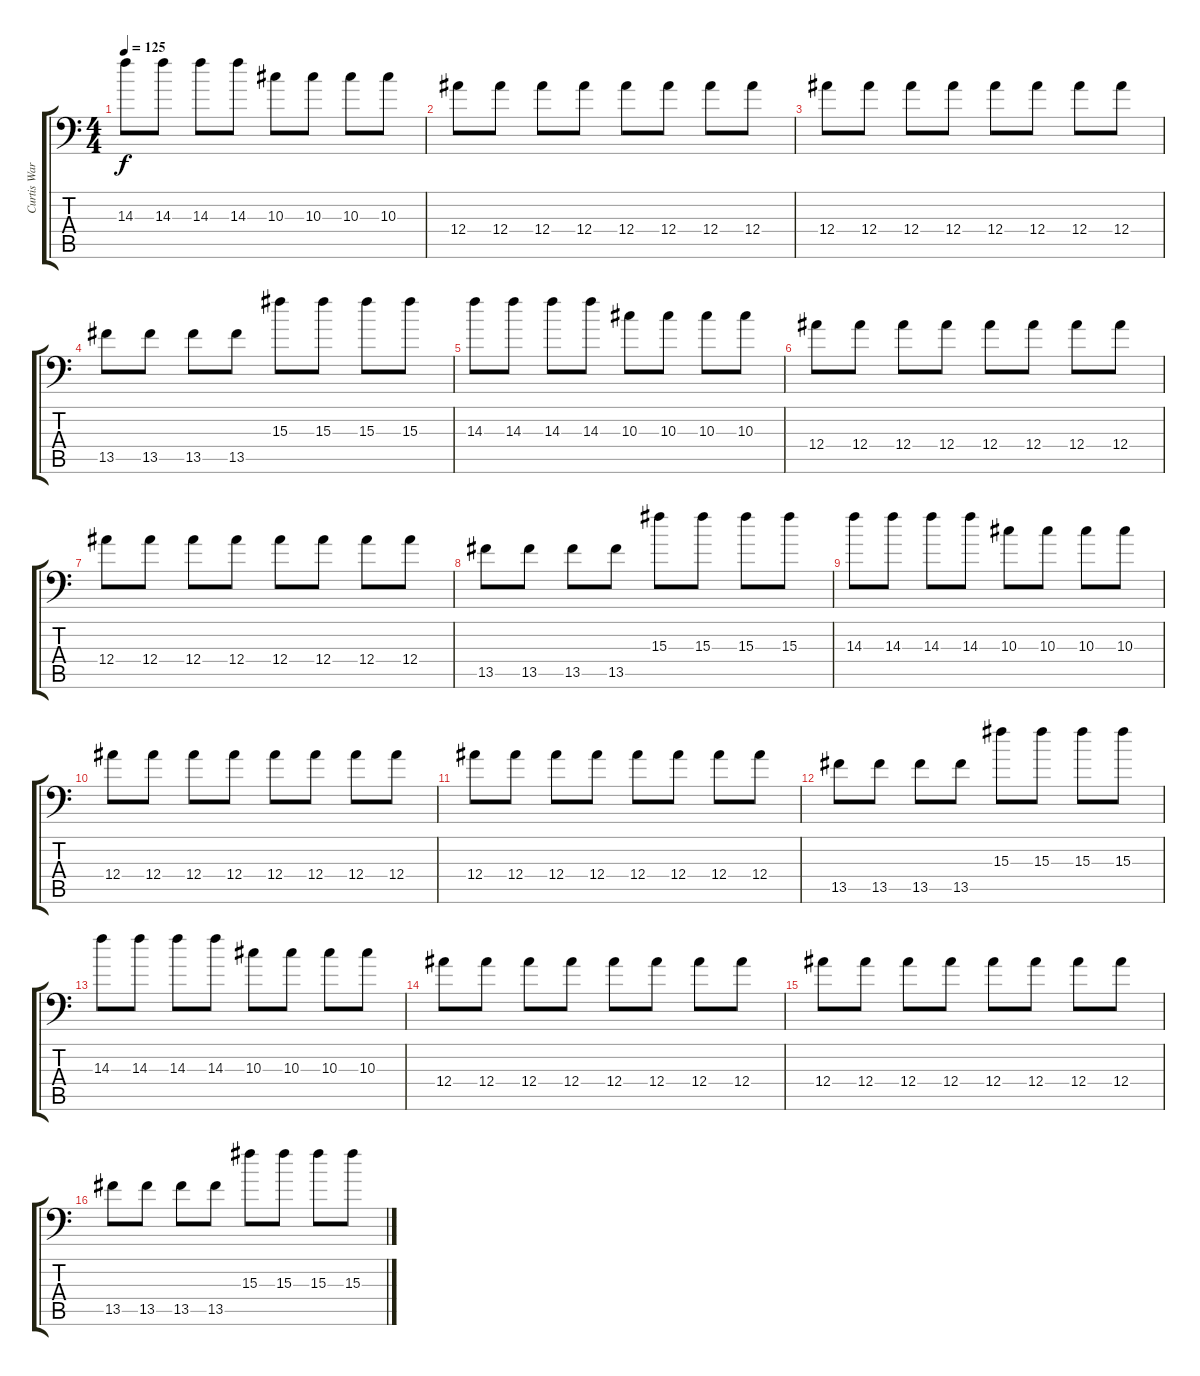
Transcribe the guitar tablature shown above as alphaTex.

\track ("Curtis Ward" "Curtis War") {instrument distortionguitar}
\staff {score tabs}
\tuning (C4 G3 Eb3 Bb2 F2 Bb1) {hide}
\ts (4 4)
\tempo 125
\clef f4
\ks c
14.3.8{dy f} 14.3.8 14.3.8 14.3.8 10.3.8 10.3.8 10.3.8 10.3.8 |
12.4.8 12.4.8 12.4.8 12.4.8 12.4.8 12.4.8 12.4.8 12.4.8 |
12.4.8 12.4.8 12.4.8 12.4.8 12.4.8 12.4.8 12.4.8 12.4.8 |
13.5.8 13.5.8 13.5.8 13.5.8 15.3.8 15.3.8 15.3.8 15.3.8 |
14.3.8 14.3.8 14.3.8 14.3.8 10.3.8 10.3.8 10.3.8 10.3.8 |
12.4.8 12.4.8 12.4.8 12.4.8 12.4.8 12.4.8 12.4.8 12.4.8 |
12.4.8 12.4.8 12.4.8 12.4.8 12.4.8 12.4.8 12.4.8 12.4.8 |
13.5.8 13.5.8 13.5.8 13.5.8 15.3.8 15.3.8 15.3.8 15.3.8 |
14.3.8 14.3.8 14.3.8 14.3.8 10.3.8 10.3.8 10.3.8 10.3.8 |
12.4.8 12.4.8 12.4.8 12.4.8 12.4.8 12.4.8 12.4.8 12.4.8 |
12.4.8 12.4.8 12.4.8 12.4.8 12.4.8 12.4.8 12.4.8 12.4.8 |
13.5.8 13.5.8 13.5.8 13.5.8 15.3.8 15.3.8 15.3.8 15.3.8 |
14.3.8 14.3.8 14.3.8 14.3.8 10.3.8 10.3.8 10.3.8 10.3.8 |
12.4.8 12.4.8 12.4.8 12.4.8 12.4.8 12.4.8 12.4.8 12.4.8 |
12.4.8 12.4.8 12.4.8 12.4.8 12.4.8 12.4.8 12.4.8 12.4.8 |
13.5.8 13.5.8 13.5.8 13.5.8 15.3.8 15.3.8 15.3.8 15.3.8
